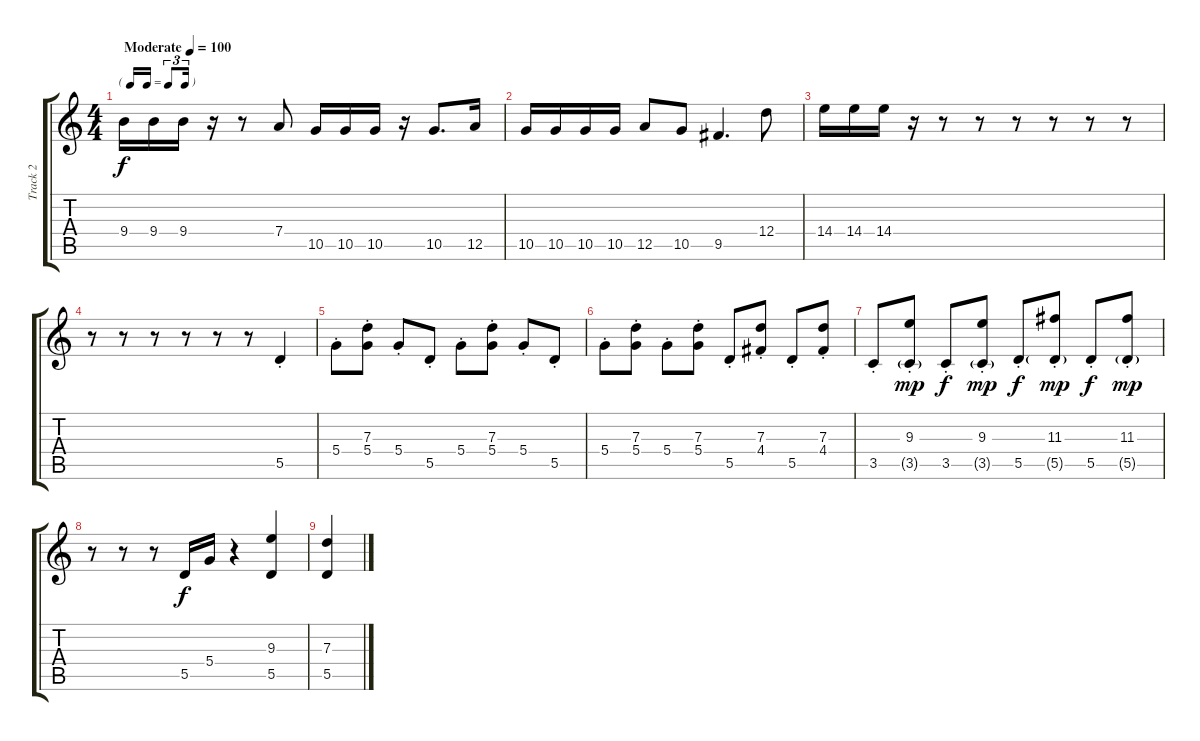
\track ("Track 2" "Track 2") {instrument electricguitarjazz}
\staff {score tabs}
\tuning (E4 B3 G3 D3 A2 E2) {hide}
\ts (4 4)
\tf triplet16th
\tempo (100 "Moderate")
\clef g2
\ks c
9.4.16{dy f instrument electricguitarjazz} 9.4.16 9.4.16 r.16 r.8 7.4.8 10.5.16 10.5.16 10.5.16 r.16 10.5.8{d} 12.5.16 |
10.5.16 10.5.16 10.5.16 10.5.16 12.5.8 10.5.8 9.5.4{d} 12.4.8 |
14.4.16 14.4.16 14.4.16 r.16 r.8 r.8 r.8 r.8 r.8 r.8 |
r.8 r.8 r.8 r.8 r.8 r.8 5.5{st}.4 |
5.4{st}.8 (7.3{st} 5.4{st}).8 5.4{st}.8 5.5{st}.8 5.4{st}.8 (7.3{st} 5.4{st}).8 5.4{st}.8 5.5{st}.8 |
5.4{st}.8 (7.3{st} 5.4{st}).8 5.4{st}.8 (7.3{st} 5.4{st}).8 5.5{st}.8 (7.3 4.4{st}).8 5.5{st}.8 (7.3{st} 4.4{st}).8 |
3.5{st}.8 (9.3{st} 3.5{g st}).8{dy mp} 3.5{st}.8{dy f} (9.3{st} 3.5{g st}).8{dy mp} 5.5{st}.8{dy f} (11.3{st} 5.5{g st}).8{dy mp} 5.5{st}.8{dy f} (11.3{st} 5.5{g st}).8{dy mp} |
r.8 r.8 r.8 5.5.16{dy f} 5.4.16 r.4 (9.3 5.5).4 |
(7.3 5.5).4
